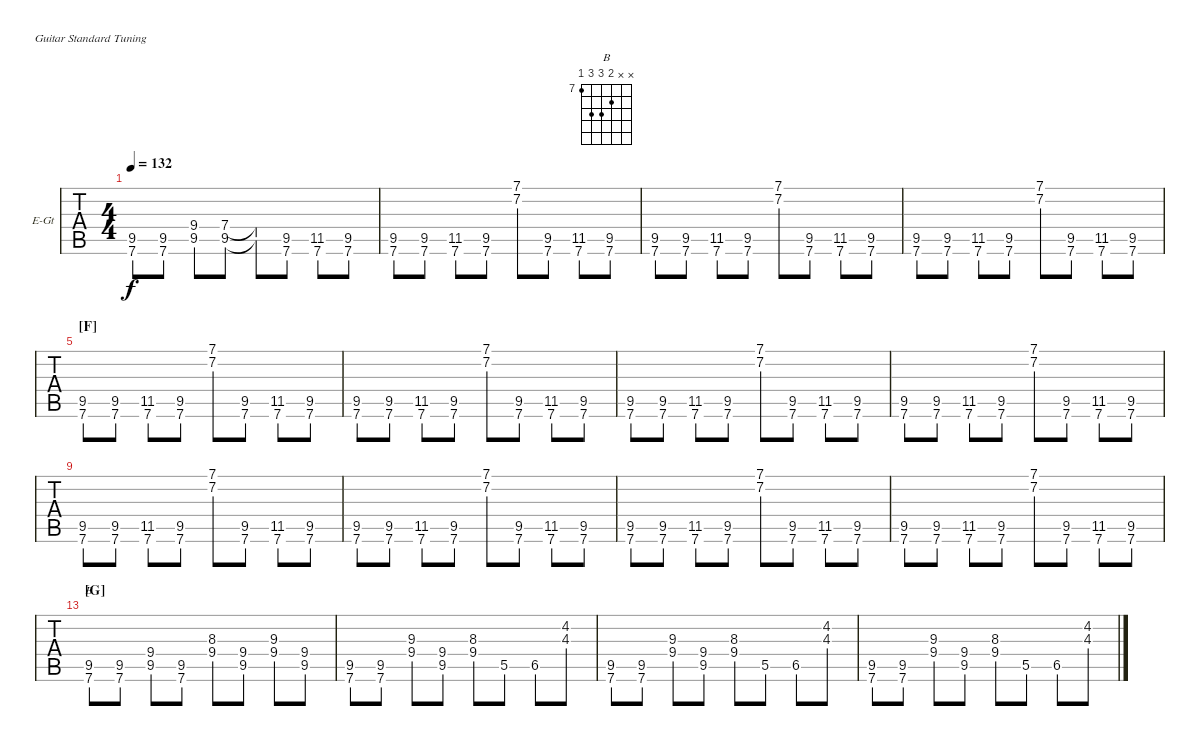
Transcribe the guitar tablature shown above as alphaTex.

\bracketExtendMode nobrackets
\firstSystemTrackNameOrientation horizontal
\otherSystemsTrackNameOrientation horizontal
\defaultBarNumberDisplay FirstOfSystem
\track ("Standard" "E-Gt") {instrument electricguitarclean}
\staff {tabs}
\tuning (E4 B3 G3 D3 A2 E2)
\chord ("B" x x 8 9 9 7) {firstfret 7 showfingering false}
\ts (4 4)
\tempo 132
\clef g2
\ks b
(9.5 7.6).8{dy f} (9.5 7.6).8 (9.4 9.5).8 (7.4 9.5).8 (7.4{t} 9.5{t}).8 (9.5 7.6).8 (11.5 7.6).8 (9.5 7.6).8 |
(9.5 7.6).8 (9.5 7.6).8 (11.5 7.6).8 (9.5 7.6).8 (7.1 7.2).8 (9.5 7.6).8 (11.5 7.6).8 (9.5 7.6).8 |
(9.5 7.6).8 (9.5 7.6).8 (11.5 7.6).8 (9.5 7.6).8 (7.1 7.2).8 (9.5 7.6).8 (11.5 7.6).8 (9.5 7.6).8 |
(9.5 7.6).8 (9.5 7.6).8 (11.5 7.6).8 (9.5 7.6).8 (7.1 7.2).8 (9.5 7.6).8 (11.5 7.6).8 (9.5 7.6).8 |
\section ("F" "")
(9.5 7.6).8 (9.5 7.6).8 (11.5 7.6).8 (9.5 7.6).8 (7.1 7.2).8 (9.5 7.6).8 (11.5 7.6).8 (9.5 7.6).8 |
(9.5 7.6).8 (9.5 7.6).8 (11.5 7.6).8 (9.5 7.6).8 (7.1 7.2).8 (9.5 7.6).8 (11.5 7.6).8 (9.5 7.6).8 |
(9.5 7.6).8 (9.5 7.6).8 (11.5 7.6).8 (9.5 7.6).8 (7.1 7.2).8 (9.5 7.6).8 (11.5 7.6).8 (9.5 7.6).8 |
(9.5 7.6).8 (9.5 7.6).8 (11.5 7.6).8 (9.5 7.6).8 (7.1 7.2).8 (9.5 7.6).8 (11.5 7.6).8 (9.5 7.6).8 |
(9.5 7.6).8 (9.5 7.6).8 (11.5 7.6).8 (9.5 7.6).8 (7.1 7.2).8 (9.5 7.6).8 (11.5 7.6).8 (9.5 7.6).8 |
(9.5 7.6).8 (9.5 7.6).8 (11.5 7.6).8 (9.5 7.6).8 (7.1 7.2).8 (9.5 7.6).8 (11.5 7.6).8 (9.5 7.6).8 |
(9.5 7.6).8 (9.5 7.6).8 (11.5 7.6).8 (9.5 7.6).8 (7.1 7.2).8 (9.5 7.6).8 (11.5 7.6).8 (9.5 7.6).8 |
(9.5 7.6).8 (9.5 7.6).8 (11.5 7.6).8 (9.5 7.6).8 (7.1 7.2).8 (9.5 7.6).8 (11.5 7.6).8 (9.5 7.6).8 |
\section ("G" "")
(9.5 7.6).8{ch "B"} (9.5 7.6).8 (9.4 9.5).8 (9.5 7.6).8 (8.3 9.4).8 (9.4 9.5).8 (9.3 9.4).8 (9.4 9.5).8 |
(9.5 7.6).8 (9.5 7.6).8 (9.3 9.4).8 (9.4 9.5).8 (8.3 9.4).8 5.5.8 6.5.8 (4.2 4.3).8 |
(9.5 7.6).8 (9.5 7.6).8 (9.3 9.4).8 (9.4 9.5).8 (8.3 9.4).8 5.5.8 6.5.8 (4.2 4.3).8 |
(9.5 7.6).8 (9.5 7.6).8 (9.3 9.4).8 (9.4 9.5).8 (8.3 9.4).8 5.5.8 6.5.8 (4.2 4.3).8
